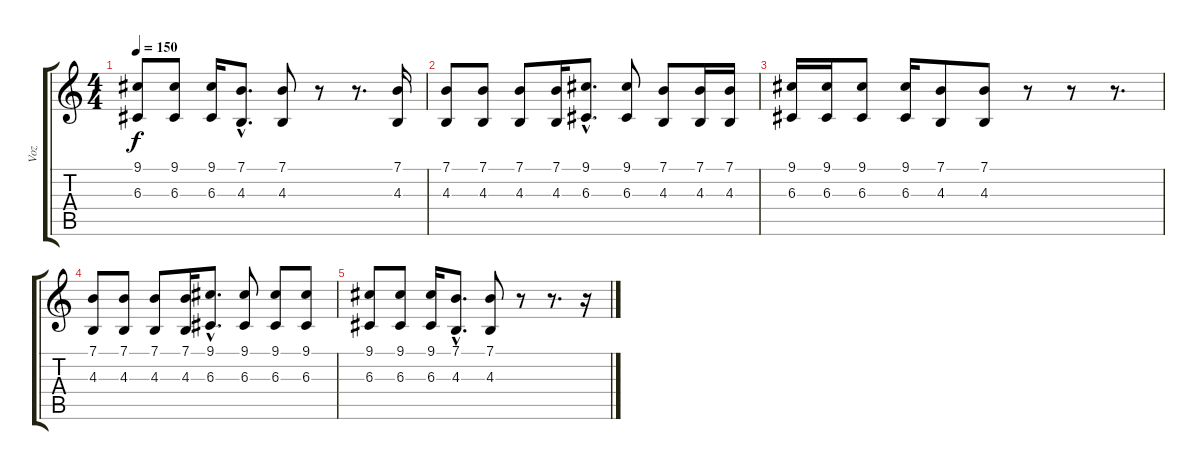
\track ("Voz" "Voz") {instrument clarinet}
\staff {score tabs}
\tuning (E4 B3 G3 D3 A2 E2) {hide}
\ts (4 4)
\tempo 150
\clef g2
\ks c
(9.1 6.3).8{dy f} (9.1 6.3).8 (9.1 6.3).16 (7.1{hac} 4.3{hac}).8{d} (7.1 4.3).8 r.8 r.8{d} (7.1 4.3).16 |
(7.1 4.3).8{volume 0} (7.1 4.3).8 (7.1 4.3).8 (7.1 4.3).16 (9.1{hac} 6.3{hac}).8{d} (9.1 6.3).8 (7.1 4.3).8 (7.1 4.3).16 (7.1 4.3).16 |
(9.1 6.3).16 (9.1 6.3).16 (9.1 6.3).8 (9.1 6.3).16 (7.1 4.3).8 (7.1 4.3).8 r.8 r.8 r.8{d} |
(7.1 4.3).8 (7.1 4.3).8 (7.1 4.3).8 (7.1 4.3).16 (9.1{hac} 6.3{hac}).8{d} (9.1 6.3).8 (9.1 6.3).8 (9.1 6.3).8 |
(9.1 6.3).8 (9.1 6.3).8 (9.1 6.3).16 (7.1{hac} 4.3{hac}).8{d} (7.1 4.3).8 r.8 r.8{d} r.16
